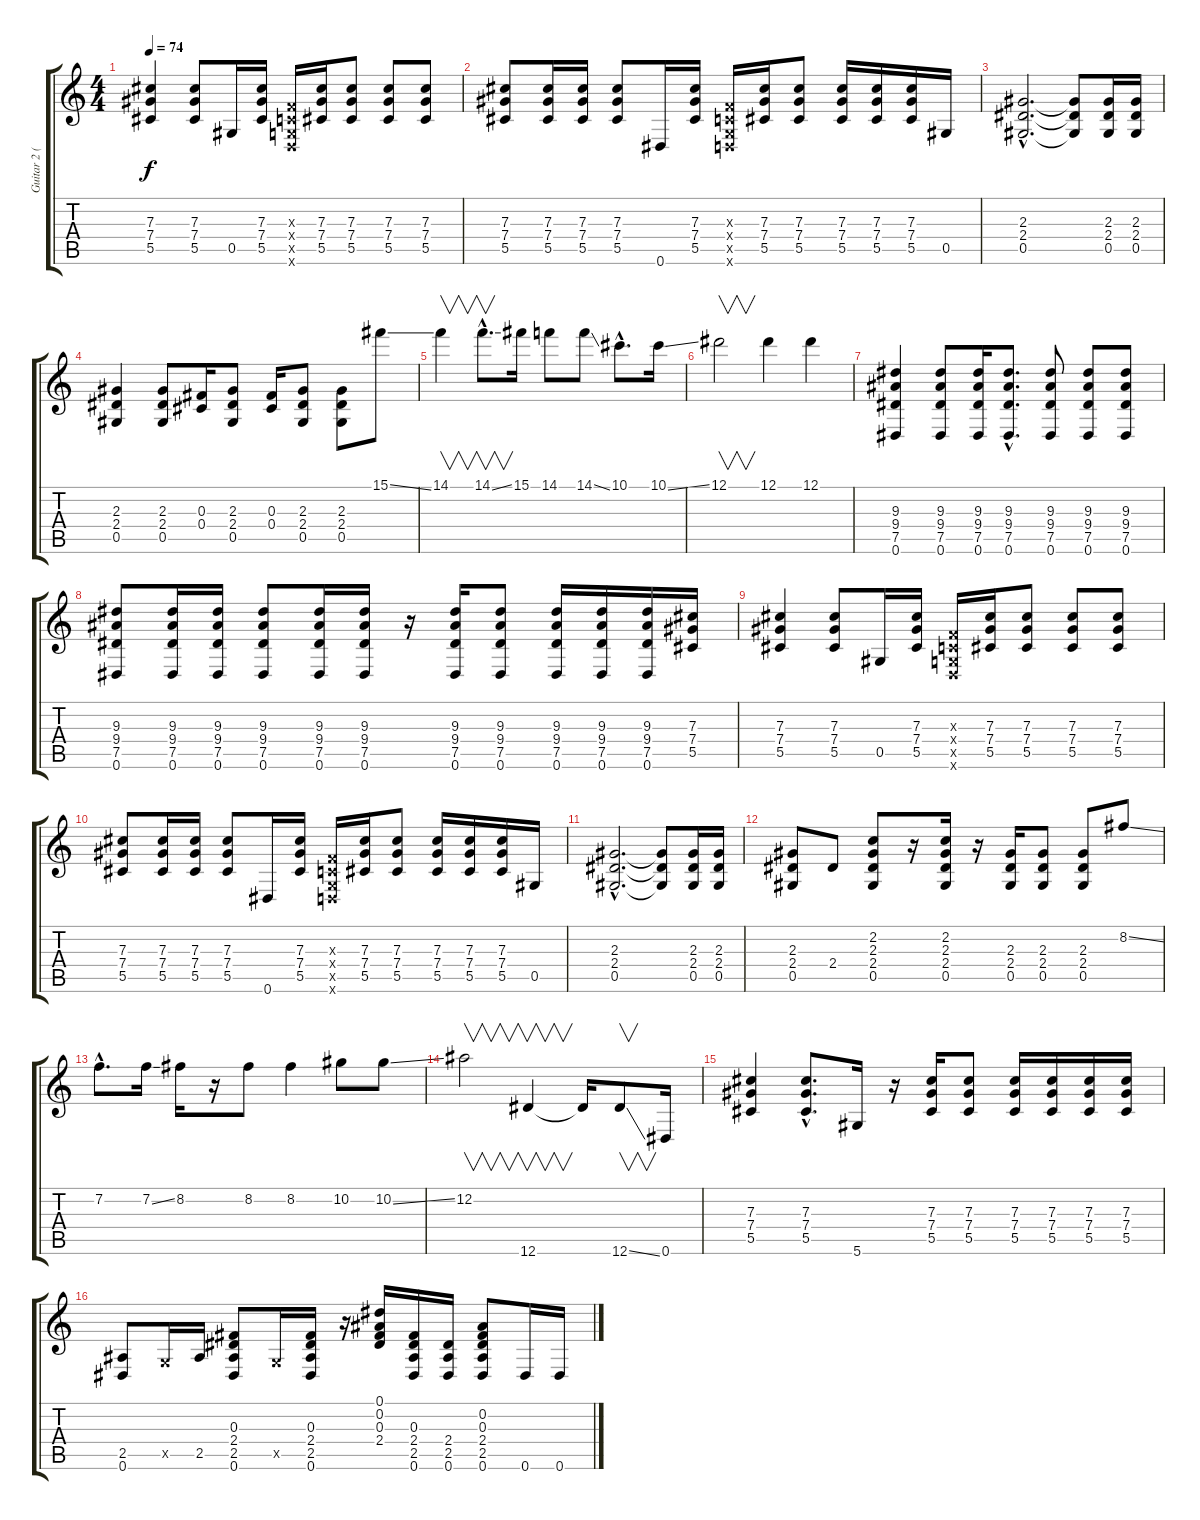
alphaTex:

\track ("Guitar 2 (Slide Guitar)" "Guitar 2 (") {instrument overdrivenguitar}
\staff {score tabs}
\tuning (Eb4 Bb3 Gb3 Db3 Ab2 Eb2) {hide}
\ts (4 4)
\tempo 74
\clef g2
\ks c
(7.3 7.4 5.5).4{dy f} (7.3 7.4 5.5).8 0.5.16 (7.3 7.4 5.5).16 (-1.3{x} -1.4{x} -1.5{x} -1.6{x}).16 (7.3 7.4 5.5).16 (7.3 7.4 5.5).8 (7.3 7.4 5.5).8 (7.3 7.4 5.5).8 |
(7.3 7.4 5.5).8 (7.3 7.4 5.5).16 (7.3 7.4 5.5).16 (7.3 7.4 5.5).8 0.6.16 (7.3 7.4 5.5).16 (-1.3{x} -1.4{x} -1.5{x} -1.6{x}).16 (7.3 7.4 5.5).16 (7.3 7.4 5.5).8 (7.3 7.4 5.5).16 (7.3 7.4 5.5).16 (7.3 7.4 5.5).16 0.5.16 |
(2.3{hac} 2.4{hac} 0.5{hac}).2{d} (2.3{t} 2.4{t} 0.5{t}).8 (2.3 2.4 0.5).16 (2.3 2.4 0.5).16 |
(2.3 2.4 0.5).4 (2.3 2.4 0.5).8 (0.3 0.4).16 (2.3 2.4 0.5).8 (0.3 0.4).16 (2.3 2.4 0.5).8 (2.3 2.4 0.5).8 15.1{ss}.8 |
14.1.4{v} 14.1{ss hac}.8{v d} 15.1.16 14.1.8 14.1{ss}.8 10.1{hac}.8{d} 10.1{ss}.16 |
12.1.2{v} 12.1.4 12.1.4 |
(9.3 9.4 7.5 0.6).4 (9.3 9.4 7.5 0.6).8 (9.3 9.4 7.5 0.6).16 (9.3{hac} 9.4{hac} 7.5{hac} 0.6{hac}).8{d} (9.3 9.4 7.5 0.6).8 (9.3 9.4 7.5 0.6).8 (9.3 9.4 7.5 0.6).8 |
(9.3 9.4 7.5 0.6).8 (9.3 9.4 7.5 0.6).16 (9.3 9.4 7.5 0.6).16 (9.3 9.4 7.5 0.6).8 (9.3 9.4 7.5 0.6).16 (9.3 9.4 7.5 0.6).16 r.16 (9.3 9.4 7.5 0.6).16 (9.3 9.4 7.5 0.6).8 (9.3 9.4 7.5 0.6).16 (9.3 9.4 7.5 0.6).16 (9.3 9.4 7.5 0.6).16 (7.3 7.4 5.5).16 |
(7.3 7.4 5.5).4 (7.3 7.4 5.5).8 0.5.16 (7.3 7.4 5.5).16 (-1.3{x} -1.4{x} -1.5{x} -1.6{x}).16 (7.3 7.4 5.5).16 (7.3 7.4 5.5).8 (7.3 7.4 5.5).8 (7.3 7.4 5.5).8 |
(7.3 7.4 5.5).8 (7.3 7.4 5.5).16 (7.3 7.4 5.5).16 (7.3 7.4 5.5).8 0.6.16 (7.3 7.4 5.5).16 (-1.3{x} -1.4{x} -1.5{x} -1.6{x}).16 (7.3 7.4 5.5).16 (7.3 7.4 5.5).8 (7.3 7.4 5.5).16 (7.3 7.4 5.5).16 (7.3 7.4 5.5).16 0.5.16 |
(2.3{hac} 2.4{hac} 0.5{hac}).2{d} (2.3{t} 2.4{t} 0.5{t}).8 (2.3 2.4 0.5).16 (2.3 2.4 0.5).16 |
(2.3 2.4 0.5).8 2.4.8 (2.2 2.3 2.4 0.5).8 r.16 (2.2 2.3 2.4 0.5).16 r.16 (2.3 2.4 0.5).16 (2.3 2.4 0.5).8 (2.3 2.4 0.5).8 8.2{ss}.8 |
7.2{hac}.8{d} 7.2{ss}.16 8.2.16 r.16 8.2.8 8.2.4 10.2.8 10.2{ss}.8 |
12.2.2{v} 12.6.4{v} 12.6{t}.16 12.6{ss}.8{v} 0.6.16 |
(7.3 7.4 5.5).4 (7.3{hac} 7.4{hac} 5.5{hac}).8{d} 5.6.16 r.16 (7.3 7.4 5.5).16 (7.3 7.4 5.5).8 (7.3 7.4 5.5).16 (7.3 7.4 5.5).16 (7.3 7.4 5.5).16 (7.3 7.4 5.5).16 |
(2.5 0.6).8 -1.5{x}.16 2.5.16 (0.3 2.4 2.5 0.6).8 -1.5{x}.16 (0.3 2.4 2.5 0.6).16 r.16 (0.1 0.2 0.3 2.4).16 (0.3 2.4 2.5 0.6).16 (2.4 2.5 0.6).16 (0.2 0.3 2.4 2.5 0.6).8 0.6.16 0.6.16
